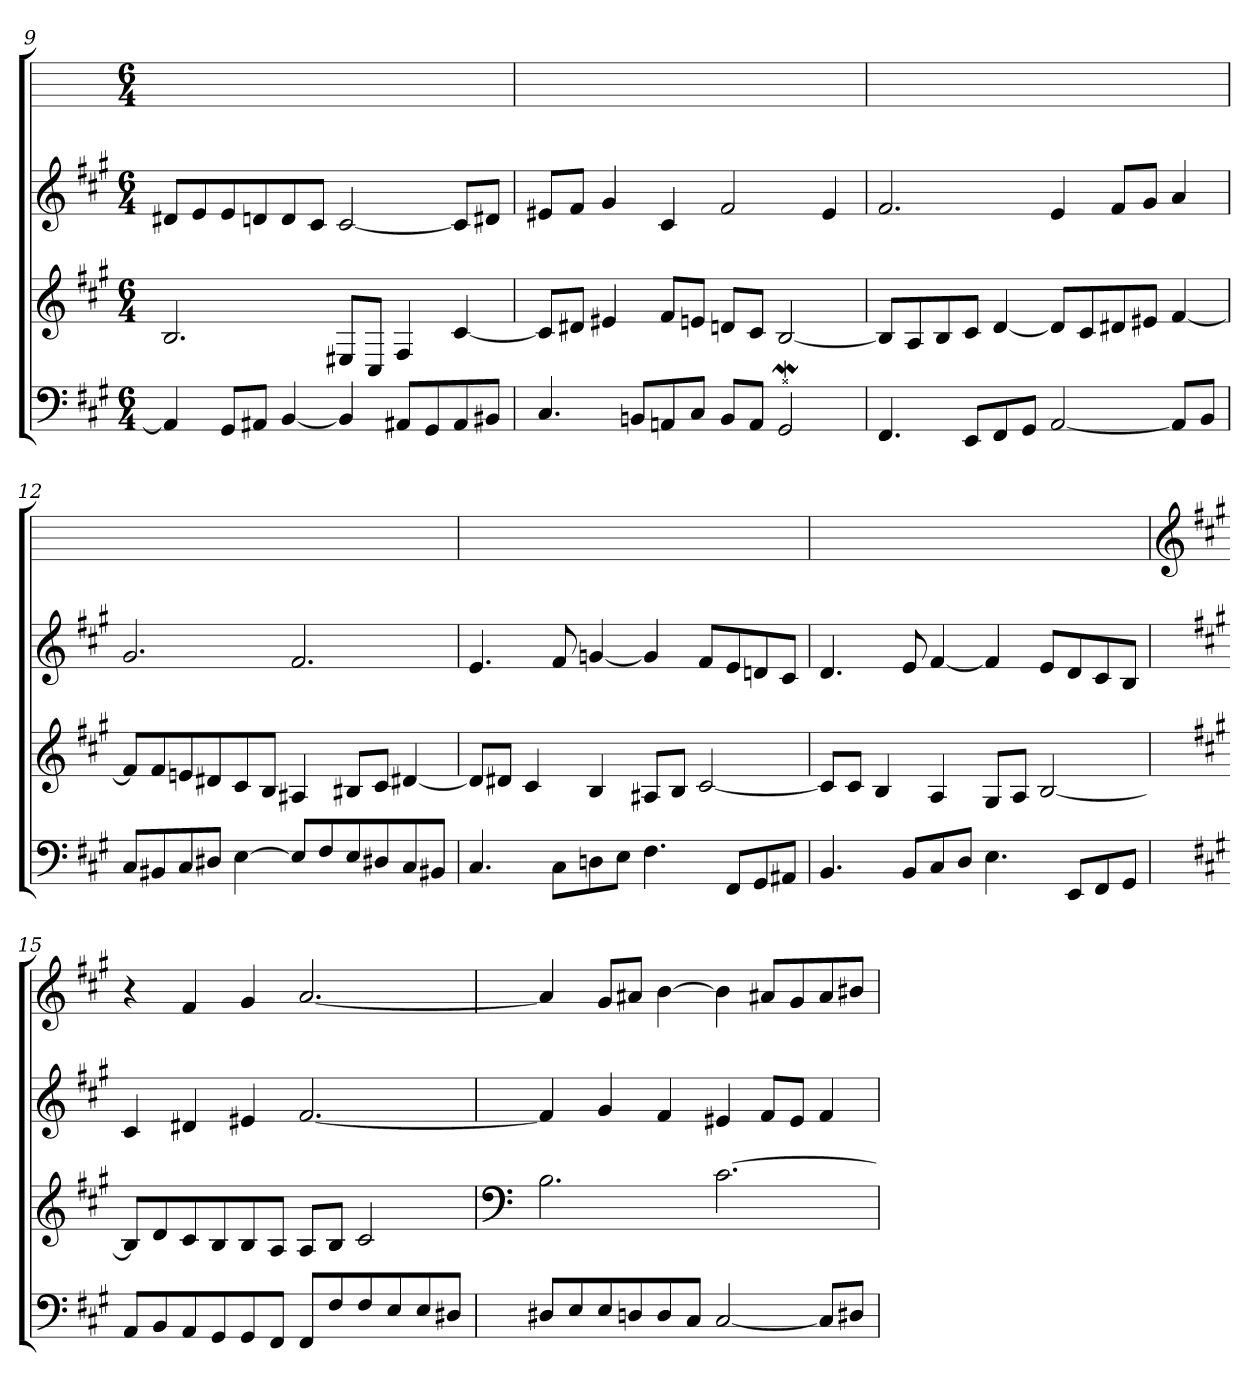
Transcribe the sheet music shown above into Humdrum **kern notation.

**kern	**kern	**kern	**kern
*part4	*part3	*part2	*part1
*staff4	*staff3	*staff2	*staff1
*clefF4	*clefG2	*clefG2	*
*k[f#c#g#]	*k[f#c#g#]	*k[f#c#g#]	*
*f#:	*f#:	*f#:	*
*M6/4	*M6/4	*M6/4	*M6/4
=9	=9	=9	=9
4AA]	2.B	8d#X/L	1.ryy
.	.	8e/	.
8GG#/L	.	8e/	.
8AA#X/J	.	8dn/	.
[4BB	.	8d/	.
.	.	8c#/J	.
4BB]	8E#X/L	[2c#	.
.	8C#/J	.	.
8AA#X/L	4F#	.	.
8GG#/	.	.	.
8AA#/	[4c#	8c#/L]	.
8BB#X/J	.	8d#X/J	.
=10	=10	=10	=10
4.C#	8c#/L]	8e#X/L	1.ryy
.	8d#X/J	8f#/J	.
.	4e#X	4g#	.
8BBn/L	.	.	.
8AAn/	8f#/L	4c#	.
8C#/J	8en/J	.	.
8BB/L	8dn/L	2f#	.
8AA/J	8c#/J	.	.
!LO:MOR:acc=##	!	!	!
2GG#w	[2B	.	.
.	.	4e#	.
=11	=11	=11	=11
4.FF#	8B/L]	2.f#	1.ryy
.	8A/	.	.
.	8B/	.	.
8EE/L	8c#/J	.	.
8FF#/	[4d	.	.
8GG#/J	.	.	.
[2AA	8d/L]	4e	.
.	8c#/	.	.
.	8d#X/	8f#/L	.
.	8e#X/J	8g#/J	.
8AA/L]	[4f#	4a	.
8BB/J	.	.	.
=12	=12	=12	=12
8C#/L	8f#/L]	2.g#	1.ryy
8BB#X/	8f#/	.	.
8C#/	8en/	.	.
8D#X/J	8d#X/	.	.
[4E	8c#/	.	.
.	8B/J	.	.
8E/L]	4A#X	2.f#	.
8F#/	.	.	.
8E/	8B#X/L	.	.
8D#X/	8c#/J	.	.
8C#/	[4d#X	.	.
8BB#X/J	.	.	.
=13	=13	=13	=13
4.C#	8d#/L]	4.e	1.ryy
.	8d#X/J	.	.
.	4c#	.	.
8C#\L	.	8f#	.
8Dn\	4B	[4gn	.
8E\J	.	.	.
4.F#	8A#X/L	4g]	.
.	8B/J	.	.
.	[2c#	8f#/L	.
8FF#/L	.	8e/	.
8GG#/	.	8dn/	.
8AA#X/J	.	8c#/J	.
=14	=14	=14	=14
4.BB	8c#/L]	4.d	1.ryy
.	8c#/J	.	.
.	4B	.	.
8BB/L	.	8e	.
8C#/	4A	[4f#	.
8D/J	.	.	.
4.E	8G#/L	4f#]	.
.	8A/J	.	.
.	[2B	8e/L	.
8EE/L	.	8d/	.
8FF#/	.	8c#/	.
8GG#/J	.	8B/J	.
=15	=15	=15	=15
*	*	*	*clefG2
*	*	*	*k[f#c#g#]
8AA/L	8B/L]	4c#	4r
8BB/	8d/	.	.
8AA/	8c#/	4d#X	4f#
8GG#/	8B/	.	.
8GG#/	8B/	4e#X	4g#
8FF#/J	8A/J	.	.
8FF#/L	8A/L	[2.f#	[2.a
8F#/	8B/J	.	.
8F#/	2c#	.	.
8E/	.	.	.
8E/	.	.	.
8D#X/J	.	.	.
=16	=16	=16	=16
*	*clefF4	*	*
8D#X/L	2.B	4f#]	4a]
8E/	.	.	.
8E/	.	4g#	8g#/L
8Dn/	.	.	8a#X/J
8D/	.	4f#	[4b
8C#/J	.	.	.
[2C#	[2.c#	4e#X	4b]
.	.	8f#/L	8a#X/L
.	.	8e#/J	8g#/
8C#/L]	.	4f#	8a#/
8D#X/J	.	.	8b#X/J
=	=	=	=
*-	*-	*-	*-
